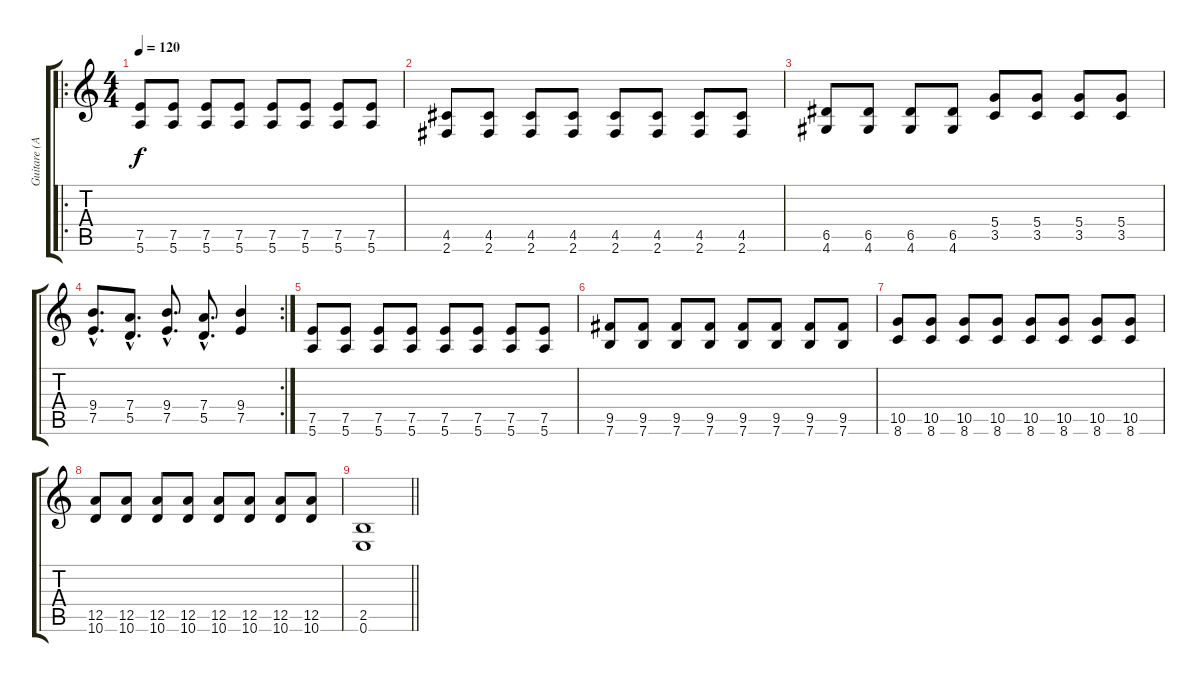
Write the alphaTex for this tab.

\track ("Guitare (Antoine)" "Guitare (A") {instrument overdrivenguitar}
\staff {score tabs}
\tuning (E4 B3 G3 D3 A2 E2) {hide}
\ro
\ts (4 4)
\tempo 120
\clef g2
\ks c
(7.5 5.6).8{dy f} (7.5 5.6).8 (7.5 5.6).8 (7.5 5.6).8 (7.5 5.6).8 (7.5 5.6).8 (7.5 5.6).8 (7.5 5.6).8 |
(4.5 2.6).8 (4.5 2.6).8 (4.5 2.6).8 (4.5 2.6).8 (4.5 2.6).8 (4.5 2.6).8 (4.5 2.6).8 (4.5 2.6).8 |
(6.5 4.6).8 (6.5 4.6).8 (6.5 4.6).8 (6.5 4.6).8 (5.4 3.5).8 (5.4 3.5).8 (5.4 3.5).8 (5.4 3.5).8 |
\rc 2
(9.4{hac} 7.5{hac}).8{d} (7.4{hac} 5.5{hac}).8{d} (9.4{hac} 7.5{hac}).8{d} (7.4{hac} 5.5{hac}).8{d} (9.4 7.5).4 |
(7.5 5.6).8 (7.5 5.6).8 (7.5 5.6).8 (7.5 5.6).8 (7.5 5.6).8 (7.5 5.6).8 (7.5 5.6).8 (7.5 5.6).8 |
(9.5 7.6).8 (9.5 7.6).8 (9.5 7.6).8 (9.5 7.6).8 (9.5 7.6).8 (9.5 7.6).8 (9.5 7.6).8 (9.5 7.6).8 |
(10.5 8.6).8 (10.5 8.6).8 (10.5 8.6).8 (10.5 8.6).8 (10.5 8.6).8 (10.5 8.6).8 (10.5 8.6).8 (10.5 8.6).8 |
(12.5 10.6).8 (12.5 10.6).8 (12.5 10.6).8 (12.5 10.6).8 (12.5 10.6).8 (12.5 10.6).8 (12.5 10.6).8 (12.5 10.6).8 |
\barLineRight lightlight
(2.5 0.6).1
